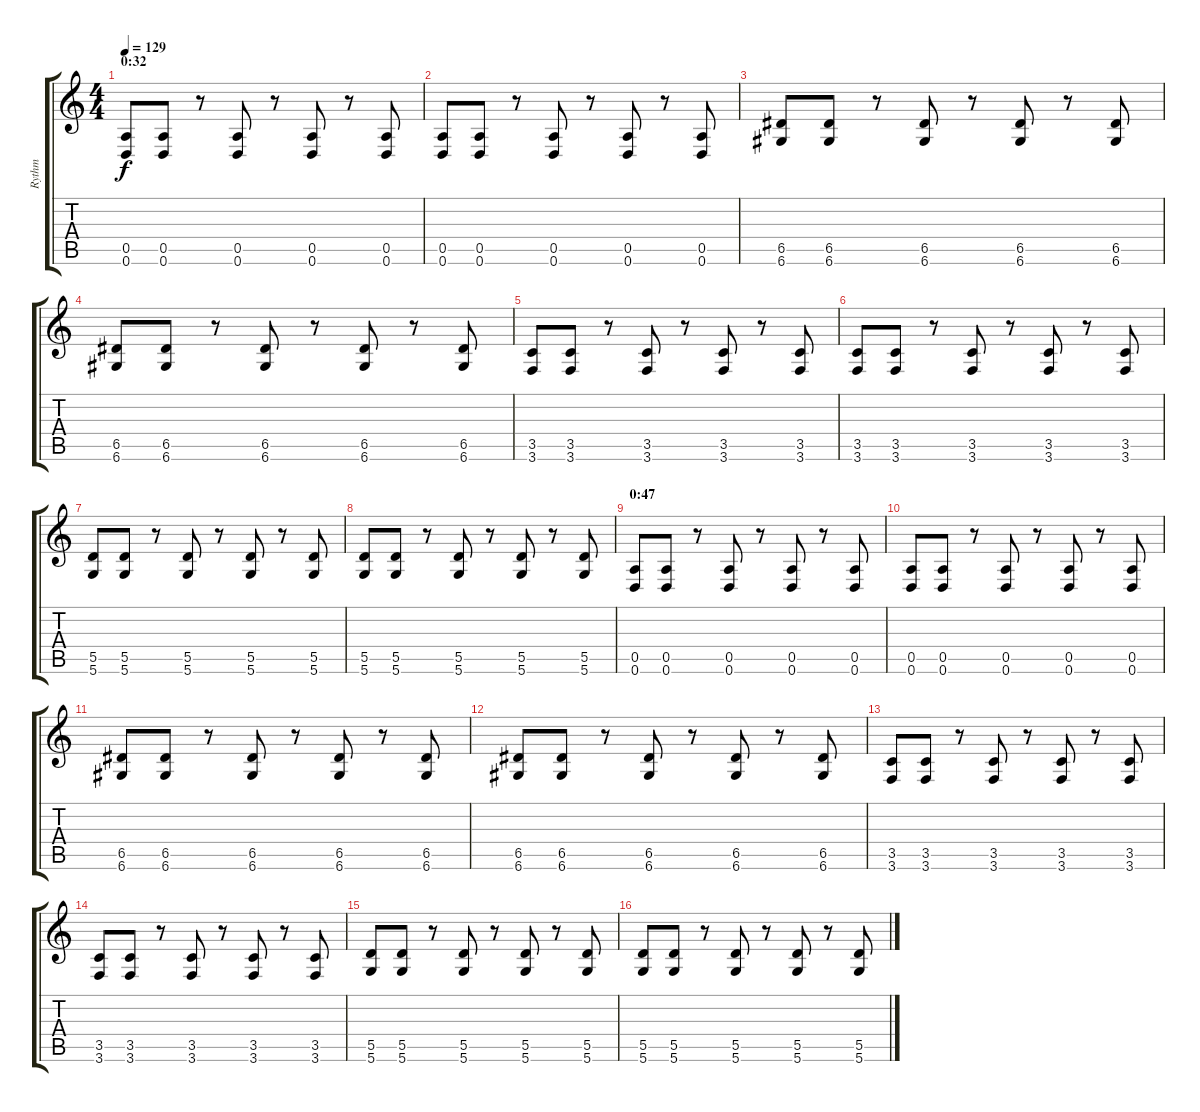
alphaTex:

\track ("Rythm" "Rythm") {instrument distortionguitar}
\staff {score tabs}
\tuning (E4 B3 G3 D3 A2 D2) {hide}
\ts (4 4)
\section ("" "0:32")
\tempo 129
\clef g2
\ks c
(0.5 0.6).8{dy f} (0.5 0.6).8 r.8 (0.5 0.6).8 r.8 (0.5 0.6).8 r.8 (0.5 0.6).8 |
(0.5 0.6).8 (0.5 0.6).8 r.8 (0.5 0.6).8 r.8 (0.5 0.6).8 r.8 (0.5 0.6).8 |
(6.5 6.6).8 (6.5 6.6).8 r.8 (6.5 6.6).8 r.8 (6.5 6.6).8 r.8 (6.5 6.6).8 |
(6.5 6.6).8 (6.5 6.6).8 r.8 (6.5 6.6).8 r.8 (6.5 6.6).8 r.8 (6.5 6.6).8 |
(3.5 3.6).8 (3.5 3.6).8 r.8 (3.5 3.6).8 r.8 (3.5 3.6).8 r.8 (3.5 3.6).8 |
(3.5 3.6).8 (3.5 3.6).8 r.8 (3.5 3.6).8 r.8 (3.5 3.6).8 r.8 (3.5 3.6).8 |
(5.5 5.6).8 (5.5 5.6).8 r.8 (5.5 5.6).8 r.8 (5.5 5.6).8 r.8 (5.5 5.6).8 |
(5.5 5.6).8 (5.5 5.6).8 r.8 (5.5 5.6).8 r.8 (5.5 5.6).8 r.8 (5.5 5.6).8 |
\section ("" "0:47")
(0.5 0.6).8 (0.5 0.6).8 r.8 (0.5 0.6).8 r.8 (0.5 0.6).8 r.8 (0.5 0.6).8 |
(0.5 0.6).8 (0.5 0.6).8 r.8 (0.5 0.6).8 r.8 (0.5 0.6).8 r.8 (0.5 0.6).8 |
(6.5 6.6).8 (6.5 6.6).8 r.8 (6.5 6.6).8 r.8 (6.5 6.6).8 r.8 (6.5 6.6).8 |
(6.5 6.6).8 (6.5 6.6).8 r.8 (6.5 6.6).8 r.8 (6.5 6.6).8 r.8 (6.5 6.6).8 |
(3.5 3.6).8 (3.5 3.6).8 r.8 (3.5 3.6).8 r.8 (3.5 3.6).8 r.8 (3.5 3.6).8 |
(3.5 3.6).8 (3.5 3.6).8 r.8 (3.5 3.6).8 r.8 (3.5 3.6).8 r.8 (3.5 3.6).8 |
(5.5 5.6).8 (5.5 5.6).8 r.8 (5.5 5.6).8 r.8 (5.5 5.6).8 r.8 (5.5 5.6).8 |
(5.5 5.6).8 (5.5 5.6).8 r.8 (5.5 5.6).8 r.8 (5.5 5.6).8 r.8 (5.5 5.6).8
